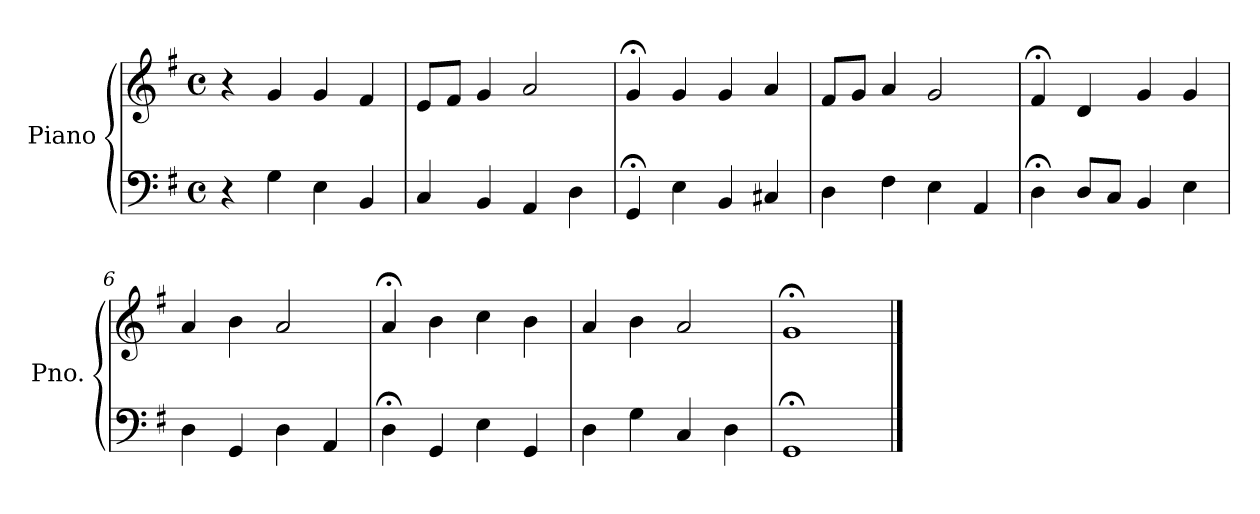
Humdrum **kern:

**kern	**kern
*part1	*part1
*staff2	*staff1
*I"Piano	*
*I'Pno.	*
*clefF4	*clefG2
*k[f#]	*k[f#]
*M4/4	*M4/4
*met(c)	*met(c)
=1	=1
4r	4r
4G\	4g/
4E\	4g/
4BB/	4f#/
=2	=2
4C/	8e/L
.	8f#/J
4BB/	4g/
4AA/	2a/
4D\	.
=3	=3
4GG;</	4g;</
4E\	4g/
4BB/	4g/
4C#X/	4a/
=4	=4
4D\	8f#/L
.	8g/J
4F#\	4a/
4E\	2g/
4AA/	.
=5	=5
4D;<\	4f#;</
8D/L	4d/
8C/J	.
4BB/	4g/
4E\	4g/
=6	=6
4D\	4a/
4GG/	4b\
4D\	2a/
4AA/	.
=7	=7
4D;<\	4a;</
4GG/	4b\
4E\	4cc\
4GG/	4b\
!!LO:LB:g=z
=8	=8
4D\	4a/
4G\	4b\
4C/	2a/
4D\	.
=9	=9
1GG;<	1g;<
==	==
*-	*-
